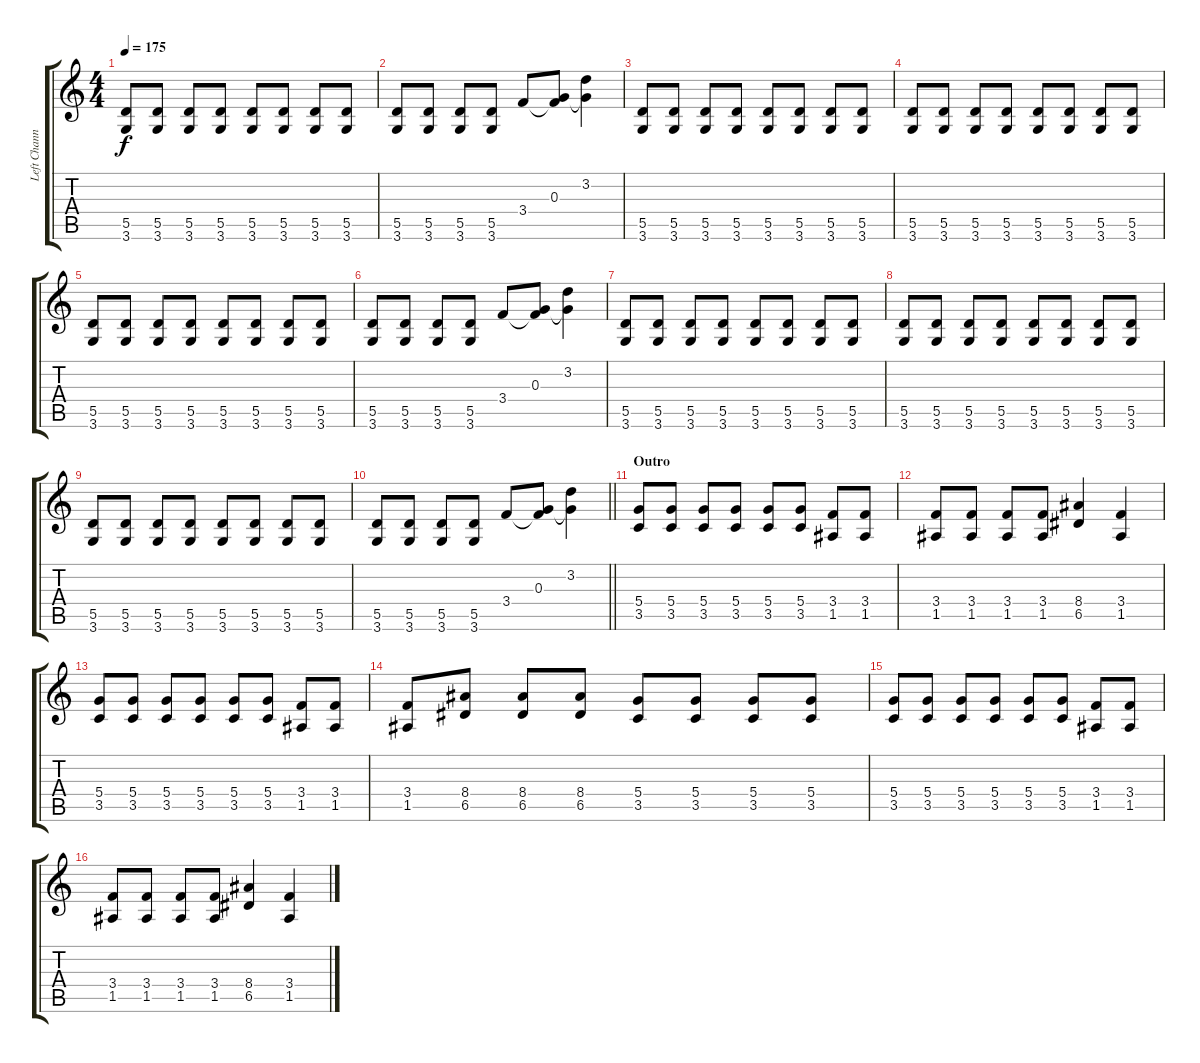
\track ("Left Channel" "Left Chann") {instrument distortionguitar}
\staff {score tabs}
\tuning (E4 B3 G3 D3 A2 E2) {hide}
\ts (4 4)
\tempo 175
\clef g2
\ks c
(5.5 3.6).8{dy f} (5.5 3.6).8 (5.5 3.6).8 (5.5 3.6).8 (5.5 3.6).8 (5.5 3.6).8 (5.5 3.6).8 (5.5 3.6).8 |
(5.5 3.6).8 (5.5 3.6).8 (5.5 3.6).8 (5.5 3.6).8 3.4.8 (0.3 3.4{t}).8 (3.2 0.3{t}).4 |
(5.5 3.6).8 (5.5 3.6).8 (5.5 3.6).8 (5.5 3.6).8 (5.5 3.6).8 (5.5 3.6).8 (5.5 3.6).8 (5.5 3.6).8 |
(5.5 3.6).8 (5.5 3.6).8 (5.5 3.6).8 (5.5 3.6).8 (5.5 3.6).8 (5.5 3.6).8 (5.5 3.6).8 (5.5 3.6).8 |
(5.5 3.6).8 (5.5 3.6).8 (5.5 3.6).8 (5.5 3.6).8 (5.5 3.6).8 (5.5 3.6).8 (5.5 3.6).8 (5.5 3.6).8 |
(5.5 3.6).8 (5.5 3.6).8 (5.5 3.6).8 (5.5 3.6).8 3.4.8 (0.3 3.4{t}).8 (3.2 0.3{t}).4 |
(5.5 3.6).8 (5.5 3.6).8 (5.5 3.6).8 (5.5 3.6).8 (5.5 3.6).8 (5.5 3.6).8 (5.5 3.6).8 (5.5 3.6).8 |
(5.5 3.6).8 (5.5 3.6).8 (5.5 3.6).8 (5.5 3.6).8 (5.5 3.6).8 (5.5 3.6).8 (5.5 3.6).8 (5.5 3.6).8 |
(5.5 3.6).8 (5.5 3.6).8 (5.5 3.6).8 (5.5 3.6).8 (5.5 3.6).8 (5.5 3.6).8 (5.5 3.6).8 (5.5 3.6).8 |
\barLineRight lightlight
(5.5 3.6).8 (5.5 3.6).8 (5.5 3.6).8 (5.5 3.6).8 3.4.8 (0.3 3.4{t}).8 (3.2 0.3{t}).4 |
\section ("" "Outro")
(5.4 3.5).8 (5.4 3.5).8 (5.4 3.5).8 (5.4 3.5).8 (5.4 3.5).8 (5.4 3.5).8 (3.4 1.5).8 (3.4 1.5).8 |
(3.4 1.5).8 (3.4 1.5).8 (3.4 1.5).8 (3.4 1.5).8 (8.4 6.5).4 (3.4 1.5).4 |
(5.4 3.5).8 (5.4 3.5).8 (5.4 3.5).8 (5.4 3.5).8 (5.4 3.5).8 (5.4 3.5).8 (3.4 1.5).8 (3.4 1.5).8 |
(3.4 1.5).8 (8.4 6.5).8 (8.4 6.5).8 (8.4 6.5).8 (5.4 3.5).8 (5.4 3.5).8 (5.4 3.5).8 (5.4 3.5).8 |
(5.4 3.5).8 (5.4 3.5).8 (5.4 3.5).8 (5.4 3.5).8 (5.4 3.5).8 (5.4 3.5).8 (3.4 1.5).8 (3.4 1.5).8 |
(3.4 1.5).8 (3.4 1.5).8 (3.4 1.5).8 (3.4 1.5).8 (8.4 6.5).4 (3.4 1.5).4
